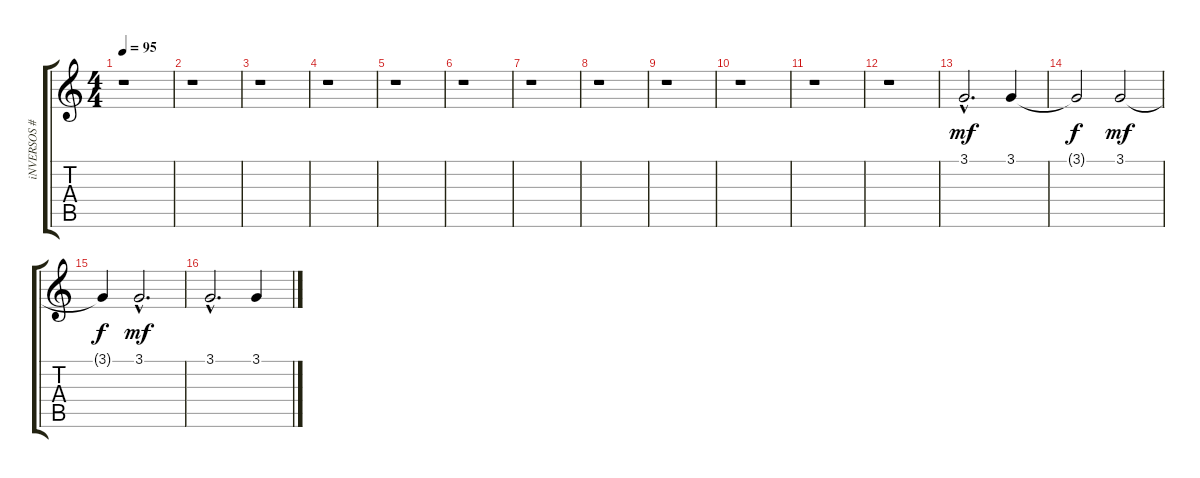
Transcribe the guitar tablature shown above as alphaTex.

\track ("iNVERSOS #2" "iNVERSOS #") {instrument reversecymbal}
\staff {score tabs}
\tuning (E4 B3 G3 D3 A2 E2) {hide}
\ts (4 4)
\tempo 95
\clef g2
\ks c
r.1{dy f} |
r.1 |
r.1 |
r.1 |
r.1 |
r.1 |
r.1 |
r.1 |
r.1 |
r.1 |
r.1 |
r.1 |
3.1{hac}.2{d dy mf} 3.1.4 |
3.1{t}.2{dy f} 3.1.2{dy mf} |
3.1{t}.4{dy f} 3.1{hac}.2{d dy mf} |
3.1{hac}.2{d} 3.1.4
